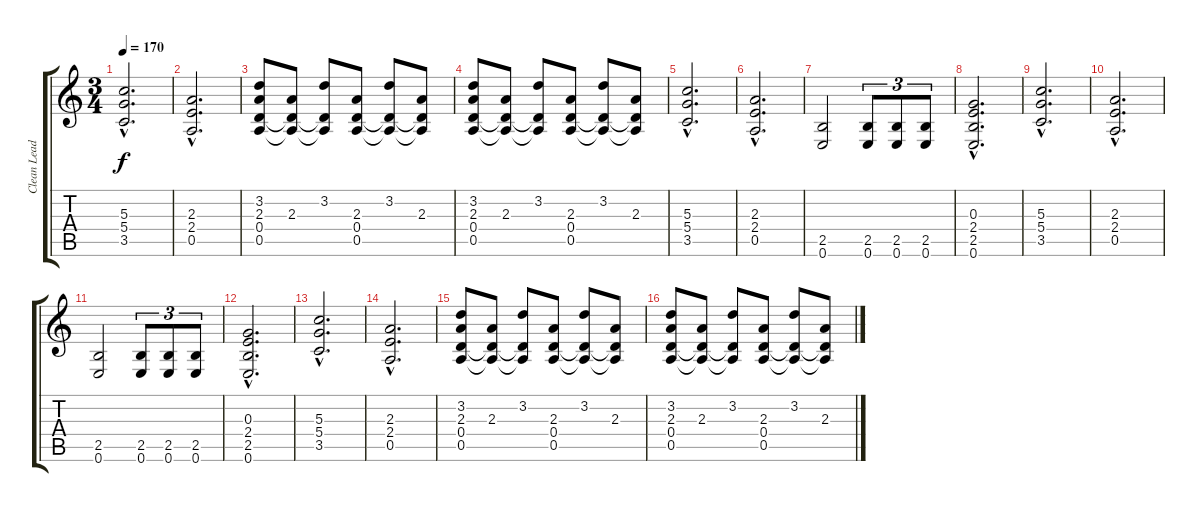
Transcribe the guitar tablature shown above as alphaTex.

\track ("Clean Lead" "Clean Lead") {instrument electricguitarclean}
\staff {score tabs}
\tuning (E4 B3 G3 D3 A2 E2) {hide}
\ts (3 4)
\tempo 170
\clef g2
\ks c
(5.3{hac} 5.4{hac} 3.5{hac}).2{d dy f} |
(2.3{hac} 2.4{hac} 0.5{hac}).2{d} |
(3.2 2.3 0.4 0.5).8 (2.3 0.4{t} 0.5{t}).8 (3.2 0.4{t} 0.5{t}).8 (2.3 0.4 0.5).8 (3.2 0.4{t} 0.5{t}).8 (2.3 0.4{t} 0.5{t}).8 |
(3.2 2.3 0.4 0.5).8 (2.3 0.4{t} 0.5{t}).8 (3.2 0.4{t} 0.5{t}).8 (2.3 0.4 0.5).8 (3.2 0.4{t} 0.5{t}).8 (2.3 0.4{t} 0.5{t}).8 |
(5.3{hac} 5.4{hac} 3.5{hac}).2{d} |
(2.3{hac} 2.4{hac} 0.5{hac}).2{d} |
(2.5 0.6).2 (2.5 0.6).8{tu (3 2)} (2.5 0.6).8{tu (3 2)} (2.5 0.6).8{tu (3 2)} |
(0.3{hac} 2.4{hac} 2.5{hac} 0.6{hac}).2{d} |
(5.3{hac} 5.4{hac} 3.5{hac}).2{d} |
(2.3{hac} 2.4{hac} 0.5{hac}).2{d} |
(2.5 0.6).2 (2.5 0.6).8{tu (3 2)} (2.5 0.6).8{tu (3 2)} (2.5 0.6).8{tu (3 2)} |
(0.3{hac} 2.4{hac} 2.5{hac} 0.6{hac}).2{d} |
(5.3{hac} 5.4{hac} 3.5{hac}).2{d} |
(2.3{hac} 2.4{hac} 0.5{hac}).2{d} |
(3.2 2.3 0.4 0.5).8 (2.3 0.4{t} 0.5{t}).8 (3.2 0.4{t} 0.5{t}).8 (2.3 0.4 0.5).8 (3.2 0.4{t} 0.5{t}).8 (2.3 0.4{t} 0.5{t}).8 |
(3.2 2.3 0.4 0.5).8 (2.3 0.4{t} 0.5{t}).8 (3.2 0.4{t} 0.5{t}).8 (2.3 0.4 0.5).8 (3.2 0.4{t} 0.5{t}).8 (2.3 0.4{t} 0.5{t}).8
